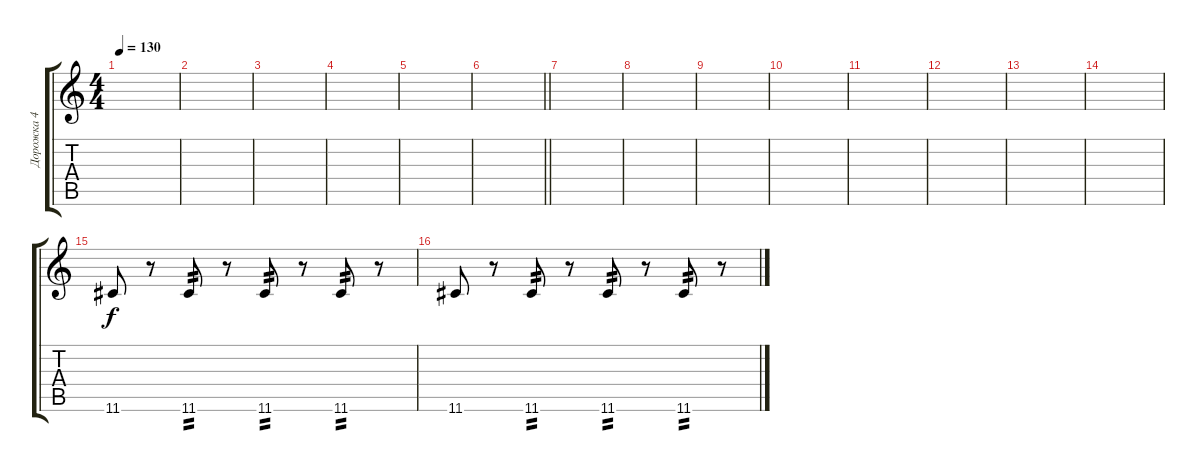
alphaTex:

\track ("Дорожка 4" "Дорожка 4") {instrument overdrivenguitar}
\staff {score tabs}
\tuning (E4 B3 G3 D3 A2 D2) {hide}
\ts (4 4)
\tempo 130
\clef g2
\ks c
|
|
|
|
|
\barLineRight lightlight
|
\section ("" "")
|
|
|
|
|
|
|
|
11.6.8 r.8 11.6.8{tp 2} r.8 11.6.8{tp 2} r.8 11.6.8{tp 2} r.8 |
11.6.8 r.8 11.6.8{tp 2} r.8 11.6.8{tp 2} r.8 11.6.8{tp 2} r.8
